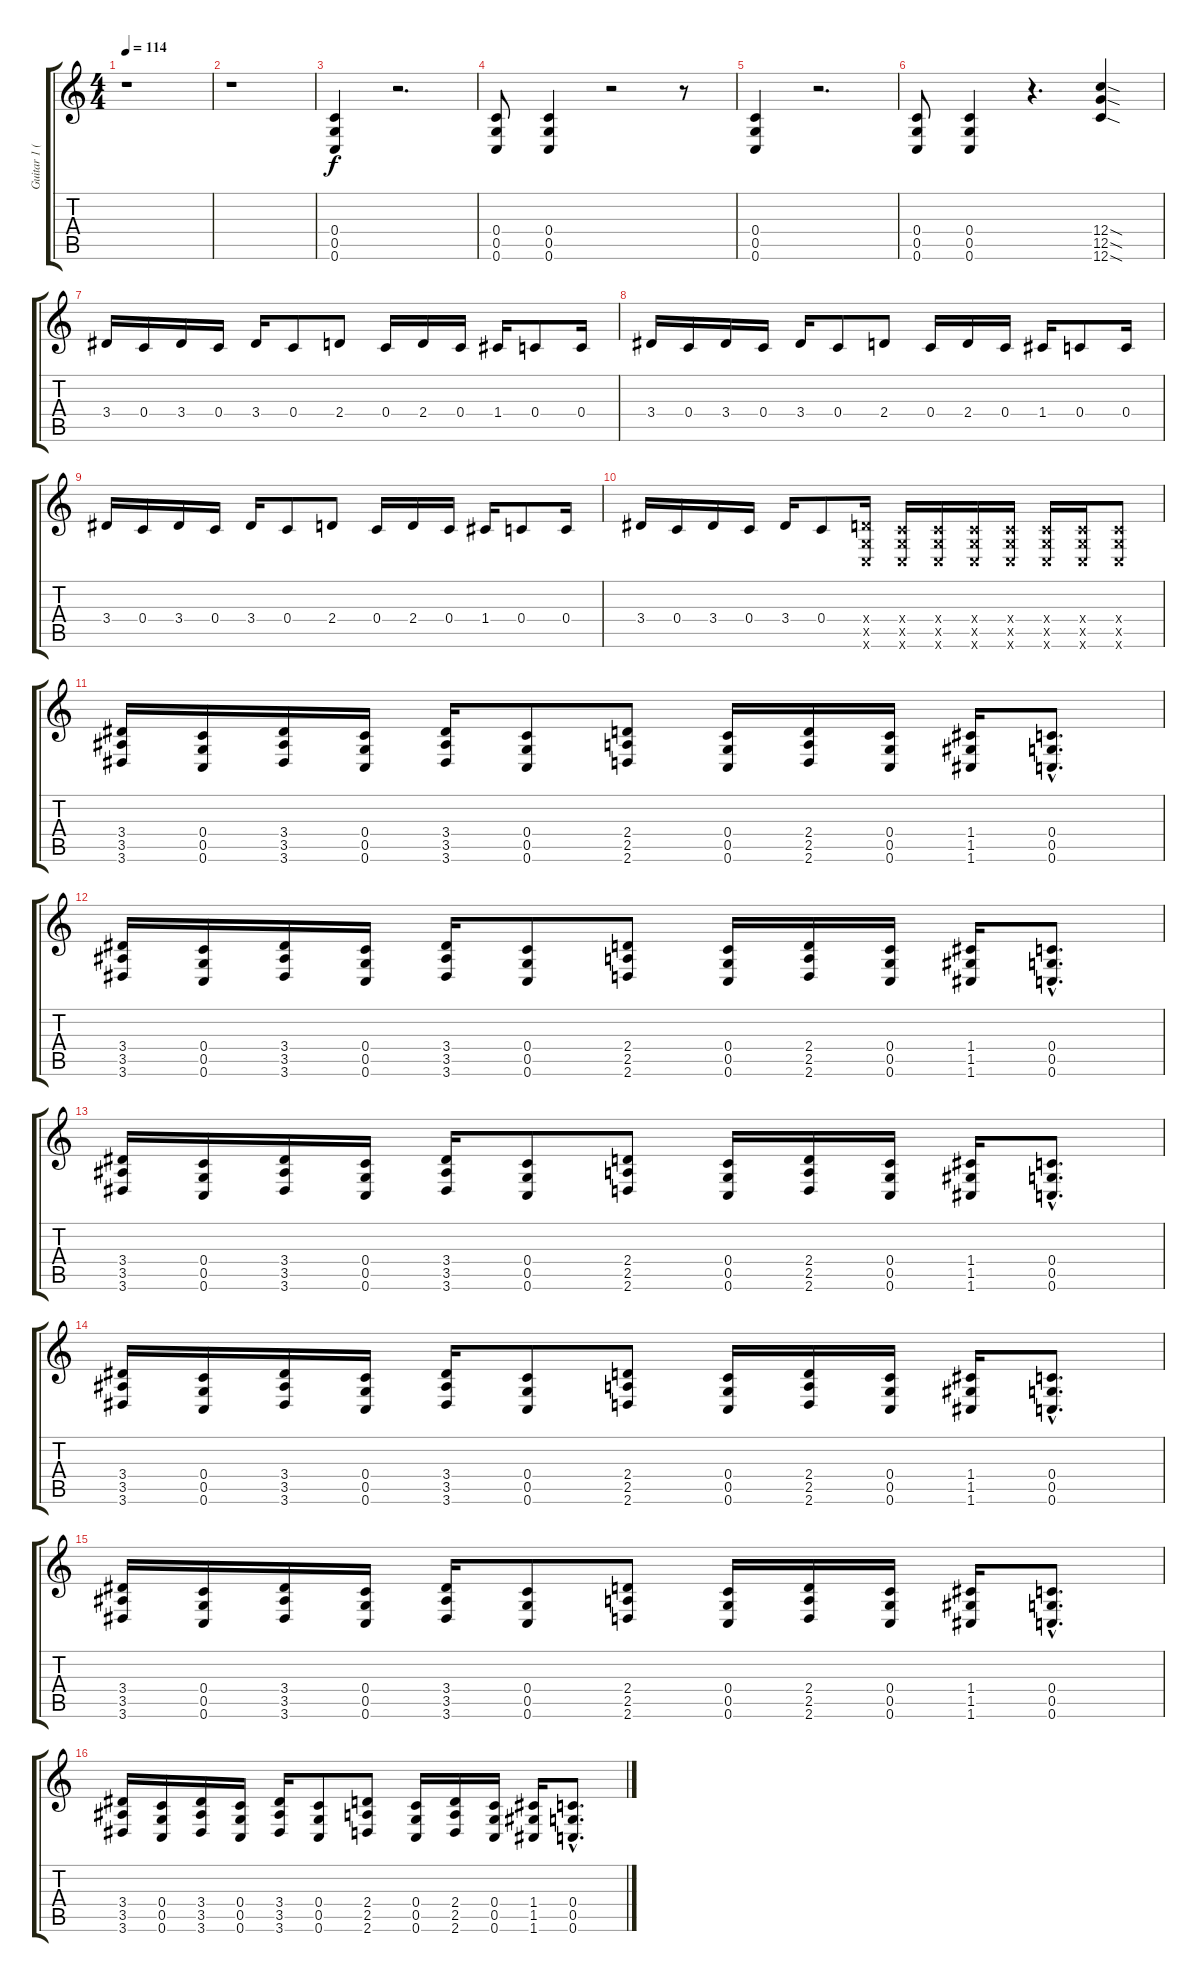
\track ("Guitar 1 (Drop C)" "Guitar 1 (") {instrument distortionguitar}
\staff {score tabs}
\tuning (D4 A3 F3 C3 G2 C2) {hide}
\ts (4 4)
\tempo 114
\clef g2
\ks c
r.1{dy f instrument distortionguitar} |
r.1 |
(0.4 0.5 0.6).4 r.2{d} |
(0.4 0.5 0.6).8 (0.4 0.5 0.6).4 r.2 r.8 |
(0.4 0.5 0.6).4 r.2{d} |
(0.4 0.5 0.6).8 (0.4 0.5 0.6).4 r.4{d} (12.4{sod} 12.5{sod} 12.6{sod}).4 |
3.4.16{instrument electricguitarmuted} 0.4.16 3.4.16 0.4.16 3.4.16 0.4.8 2.4.8 0.4.16 2.4.16 0.4.16 1.4.16 0.4.8 0.4.16 |
3.4.16{instrument electricguitarmuted} 0.4.16 3.4.16 0.4.16 3.4.16 0.4.8 2.4.8 0.4.16 2.4.16 0.4.16 1.4.16 0.4.8 0.4.16 |
3.4.16{instrument electricguitarmuted} 0.4.16 3.4.16 0.4.16 3.4.16 0.4.8 2.4.8 0.4.16 2.4.16 0.4.16 1.4.16 0.4.8 0.4.16 |
3.4.16{instrument electricguitarmuted} 0.4.16 3.4.16 0.4.16 3.4.16 0.4.8 (2.4{x} 0.5{x} 0.6{x}).16 (0.4{x} 0.5{x} 0.6{x}).16 (0.4{x} 0.5{x} 0.6{x}).16 (0.4{x} 0.5{x} 0.6{x}).16 (0.4{x} 0.5{x} 0.6{x}).16 (0.4{x} 0.5{x} 0.6{x}).16 (0.4{x} 0.5{x} 0.6{x}).16 (0.4{x} 0.5{x} 0.6{x}).8 |
(3.4 3.5 3.6).16{instrument distortionguitar} (0.4 0.5 0.6).16 (3.4 3.5 3.6).16 (0.4 0.5 0.6).16 (3.4 3.5 3.6).16 (0.4 0.5 0.6).8 (2.4 2.5 2.6).8 (0.4 0.5 0.6).16 (2.4 2.5 2.6).16 (0.4 0.5 0.6).16 (1.4 1.5 1.6).16 (0.4{hac} 0.5{hac} 0.6{hac}).8{d} |
(3.4 3.5 3.6).16 (0.4 0.5 0.6).16 (3.4 3.5 3.6).16 (0.4 0.5 0.6).16 (3.4 3.5 3.6).16 (0.4 0.5 0.6).8 (2.4 2.5 2.6).8 (0.4 0.5 0.6).16 (2.4 2.5 2.6).16 (0.4 0.5 0.6).16 (1.4 1.5 1.6).16 (0.4{hac} 0.5{hac} 0.6{hac}).8{d} |
(3.4 3.5 3.6).16 (0.4 0.5 0.6).16 (3.4 3.5 3.6).16 (0.4 0.5 0.6).16 (3.4 3.5 3.6).16 (0.4 0.5 0.6).8 (2.4 2.5 2.6).8 (0.4 0.5 0.6).16 (2.4 2.5 2.6).16 (0.4 0.5 0.6).16 (1.4 1.5 1.6).16 (0.4{hac} 0.5{hac} 0.6{hac}).8{d} |
(3.4 3.5 3.6).16 (0.4 0.5 0.6).16 (3.4 3.5 3.6).16 (0.4 0.5 0.6).16 (3.4 3.5 3.6).16 (0.4 0.5 0.6).8 (2.4 2.5 2.6).8 (0.4 0.5 0.6).16 (2.4 2.5 2.6).16 (0.4 0.5 0.6).16 (1.4 1.5 1.6).16 (0.4{hac} 0.5{hac} 0.6{hac}).8{d} |
(3.4 3.5 3.6).16 (0.4 0.5 0.6).16 (3.4 3.5 3.6).16 (0.4 0.5 0.6).16 (3.4 3.5 3.6).16 (0.4 0.5 0.6).8 (2.4 2.5 2.6).8 (0.4 0.5 0.6).16 (2.4 2.5 2.6).16 (0.4 0.5 0.6).16 (1.4 1.5 1.6).16 (0.4{hac} 0.5{hac} 0.6{hac}).8{d} |
(3.4 3.5 3.6).16 (0.4 0.5 0.6).16 (3.4 3.5 3.6).16 (0.4 0.5 0.6).16 (3.4 3.5 3.6).16 (0.4 0.5 0.6).8 (2.4 2.5 2.6).8 (0.4 0.5 0.6).16 (2.4 2.5 2.6).16 (0.4 0.5 0.6).16 (1.4 1.5 1.6).16 (0.4{hac} 0.5{hac} 0.6{hac}).8{d}
